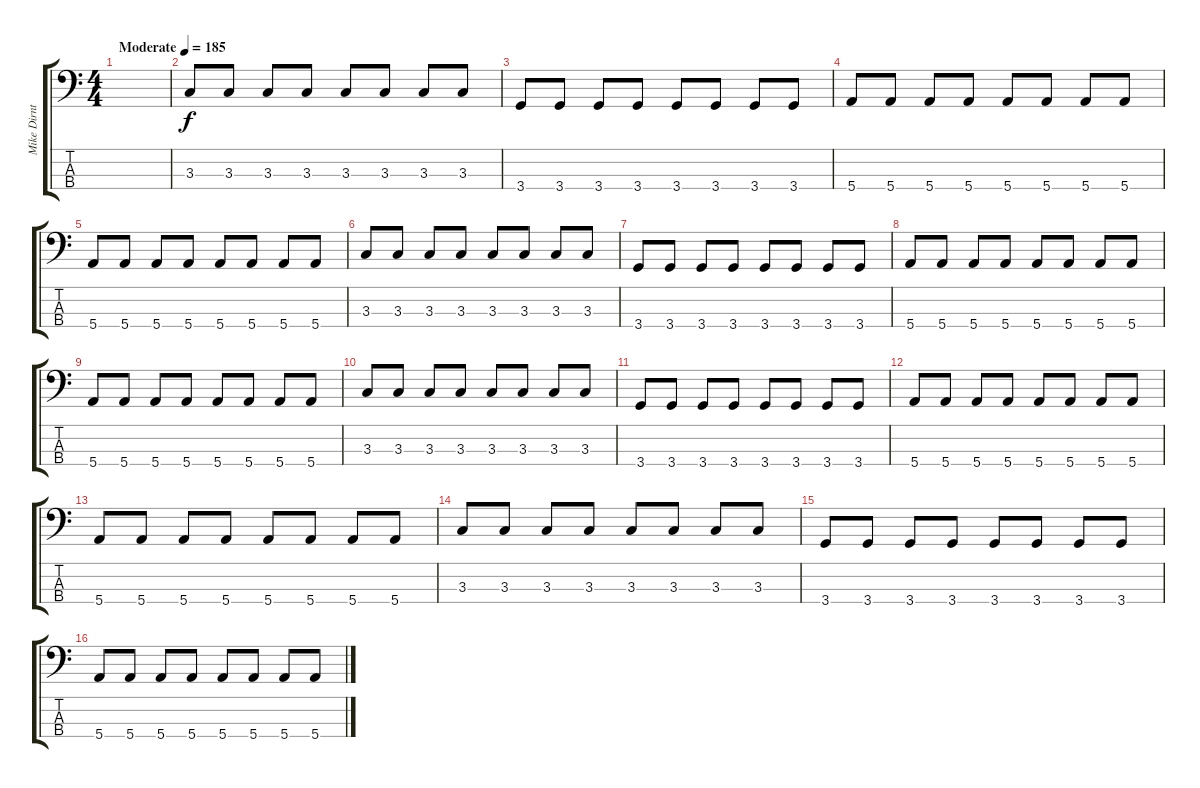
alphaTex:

\track ("Mike Dirnt" "Mike Dirnt") {instrument electricbasspick}
\staff {score tabs}
\tuning (G2 D2 A1 E1) {hide}
\ts (4 4)
\tempo (185 "Moderate")
\clef f4
\ks c
|
3.3.8 3.3.8 3.3.8 3.3.8 3.3.8 3.3.8 3.3.8 3.3.8 |
3.4.8 3.4.8 3.4.8 3.4.8 3.4.8 3.4.8 3.4.8 3.4.8 |
5.4.8 5.4.8 5.4.8 5.4.8 5.4.8 5.4.8 5.4.8 5.4.8 |
5.4.8 5.4.8 5.4.8 5.4.8 5.4.8 5.4.8 5.4.8 5.4.8 |
3.3.8 3.3.8 3.3.8 3.3.8 3.3.8 3.3.8 3.3.8 3.3.8 |
3.4.8 3.4.8 3.4.8 3.4.8 3.4.8 3.4.8 3.4.8 3.4.8 |
5.4.8 5.4.8 5.4.8 5.4.8 5.4.8 5.4.8 5.4.8 5.4.8 |
5.4.8 5.4.8 5.4.8 5.4.8 5.4.8 5.4.8 5.4.8 5.4.8 |
3.3.8 3.3.8 3.3.8 3.3.8 3.3.8 3.3.8 3.3.8 3.3.8 |
3.4.8 3.4.8 3.4.8 3.4.8 3.4.8 3.4.8 3.4.8 3.4.8 |
5.4.8 5.4.8 5.4.8 5.4.8 5.4.8 5.4.8 5.4.8 5.4.8 |
5.4.8 5.4.8 5.4.8 5.4.8 5.4.8 5.4.8 5.4.8 5.4.8 |
3.3.8 3.3.8 3.3.8 3.3.8 3.3.8 3.3.8 3.3.8 3.3.8 |
3.4.8 3.4.8 3.4.8 3.4.8 3.4.8 3.4.8 3.4.8 3.4.8 |
5.4.8 5.4.8 5.4.8 5.4.8 5.4.8 5.4.8 5.4.8 5.4.8
